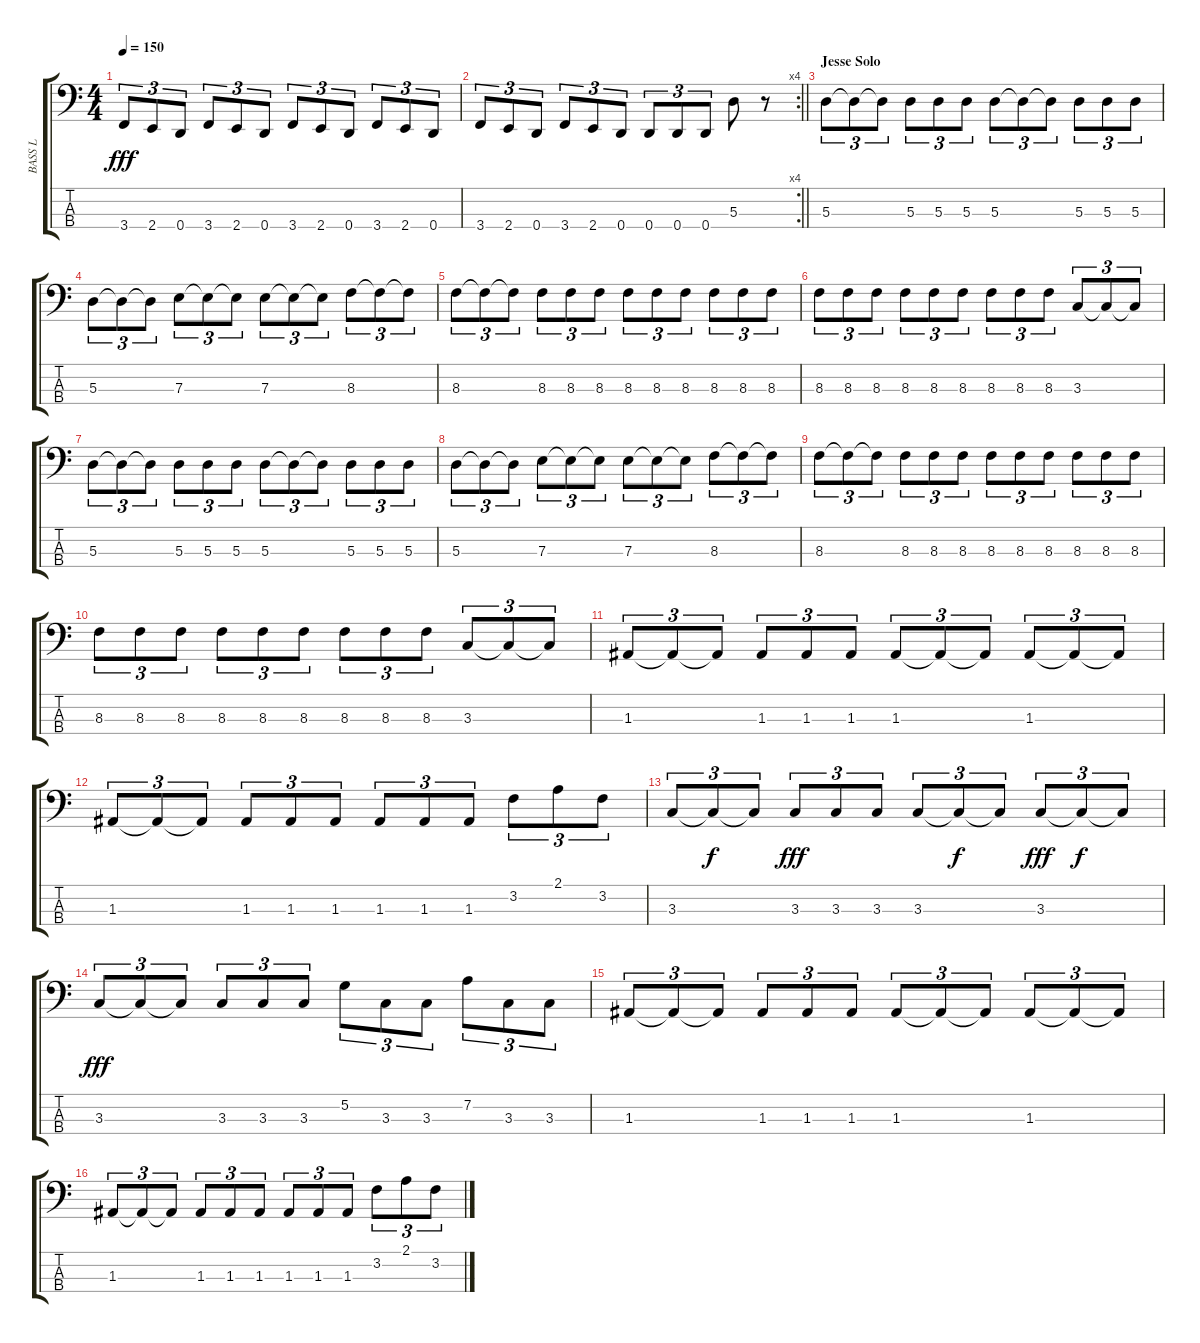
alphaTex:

\track ("BASS L" "BASS L") {instrument slapbass2}
\staff {score tabs}
\tuning (G2 D2 A1 D1) {hide}
\ts (4 4)
\tempo 150
\clef f4
\ks c
3.4.8{tu (3 2) dy fff} 2.4.8{tu (3 2)} 0.4.8{tu (3 2)} 3.4.8{tu (3 2)} 2.4.8{tu (3 2)} 0.4.8{tu (3 2)} 3.4.8{tu (3 2)} 2.4.8{tu (3 2)} 0.4.8{tu (3 2)} 3.4.8{tu (3 2)} 2.4.8{tu (3 2)} 0.4.8{tu (3 2)} |
\rc 4
\barLineRight lightlight
3.4.8{tu (3 2)} 2.4.8{tu (3 2)} 0.4.8{tu (3 2)} 3.4.8{tu (3 2)} 2.4.8{tu (3 2)} 0.4.8{tu (3 2)} 0.4.8{tu (3 2)} 0.4.8{tu (3 2)} 0.4.8{tu (3 2)} 5.3.8 r.8 |
\section ("" "Jesse Solo")
5.3.8{tu (3 2)} 5.3{t}.8{tu (3 2)} 5.3{t}.8{tu (3 2)} 5.3.8{tu (3 2)} 5.3.8{tu (3 2)} 5.3.8{tu (3 2)} 5.3.8{tu (3 2)} 5.3{t}.8{tu (3 2)} 5.3{t}.8{tu (3 2)} 5.3.8{tu (3 2)} 5.3.8{tu (3 2)} 5.3.8{tu (3 2)} |
5.3.8{tu (3 2)} 5.3{t}.8{tu (3 2)} 5.3{t}.8{tu (3 2)} 7.3.8{tu (3 2)} 7.3{t}.8{tu (3 2)} 7.3{t}.8{tu (3 2)} 7.3.8{tu (3 2)} 7.3{t}.8{tu (3 2)} 7.3{t}.8{tu (3 2)} 8.3.8{tu (3 2)} 8.3{t}.8{tu (3 2)} 8.3{t}.8{tu (3 2)} |
8.3.8{tu (3 2)} 8.3{t}.8{tu (3 2)} 8.3{t}.8{tu (3 2)} 8.3.8{tu (3 2)} 8.3.8{tu (3 2)} 8.3.8{tu (3 2)} 8.3.8{tu (3 2)} 8.3.8{tu (3 2)} 8.3.8{tu (3 2)} 8.3.8{tu (3 2)} 8.3.8{tu (3 2)} 8.3.8{tu (3 2)} |
8.3.8{tu (3 2)} 8.3.8{tu (3 2)} 8.3.8{tu (3 2)} 8.3.8{tu (3 2)} 8.3.8{tu (3 2)} 8.3.8{tu (3 2)} 8.3.8{tu (3 2)} 8.3.8{tu (3 2)} 8.3.8{tu (3 2)} 3.3.8{tu (3 2)} 3.3{t}.8{tu (3 2)} 3.3{t}.8{tu (3 2)} |
5.3.8{tu (3 2)} 5.3{t}.8{tu (3 2)} 5.3{t}.8{tu (3 2)} 5.3.8{tu (3 2)} 5.3.8{tu (3 2)} 5.3.8{tu (3 2)} 5.3.8{tu (3 2)} 5.3{t}.8{tu (3 2)} 5.3{t}.8{tu (3 2)} 5.3.8{tu (3 2)} 5.3.8{tu (3 2)} 5.3.8{tu (3 2)} |
5.3.8{tu (3 2)} 5.3{t}.8{tu (3 2)} 5.3{t}.8{tu (3 2)} 7.3.8{tu (3 2)} 7.3{t}.8{tu (3 2)} 7.3{t}.8{tu (3 2)} 7.3.8{tu (3 2)} 7.3{t}.8{tu (3 2)} 7.3{t}.8{tu (3 2)} 8.3.8{tu (3 2)} 8.3{t}.8{tu (3 2)} 8.3{t}.8{tu (3 2)} |
8.3.8{tu (3 2)} 8.3{t}.8{tu (3 2)} 8.3{t}.8{tu (3 2)} 8.3.8{tu (3 2)} 8.3.8{tu (3 2)} 8.3.8{tu (3 2)} 8.3.8{tu (3 2)} 8.3.8{tu (3 2)} 8.3.8{tu (3 2)} 8.3.8{tu (3 2)} 8.3.8{tu (3 2)} 8.3.8{tu (3 2)} |
8.3.8{tu (3 2)} 8.3.8{tu (3 2)} 8.3.8{tu (3 2)} 8.3.8{tu (3 2)} 8.3.8{tu (3 2)} 8.3.8{tu (3 2)} 8.3.8{tu (3 2)} 8.3.8{tu (3 2)} 8.3.8{tu (3 2)} 3.3.8{tu (3 2)} 3.3{t}.8{tu (3 2)} 3.3{t}.8{tu (3 2)} |
1.3.8{tu (3 2)} 1.3{t}.8{tu (3 2)} 1.3{t}.8{tu (3 2)} 1.3.8{tu (3 2)} 1.3.8{tu (3 2)} 1.3.8{tu (3 2)} 1.3.8{tu (3 2)} 1.3{t}.8{tu (3 2)} 1.3{t}.8{tu (3 2)} 1.3.8{tu (3 2)} 1.3{t}.8{tu (3 2)} 1.3{t}.8{tu (3 2)} |
1.3.8{tu (3 2)} 1.3{t}.8{tu (3 2)} 1.3{t}.8{tu (3 2)} 1.3.8{tu (3 2)} 1.3.8{tu (3 2)} 1.3.8{tu (3 2)} 1.3.8{tu (3 2)} 1.3.8{tu (3 2)} 1.3.8{tu (3 2)} 3.2.8{tu (3 2)} 2.1.8{tu (3 2)} 3.2.8{tu (3 2)} |
3.3.8{tu (3 2)} 3.3{t}.8{tu (3 2) dy f} 3.3{t}.8{tu (3 2)} 3.3.8{tu (3 2) dy fff} 3.3.8{tu (3 2)} 3.3.8{tu (3 2)} 3.3.8{tu (3 2)} 3.3{t}.8{tu (3 2) dy f} 3.3{t}.8{tu (3 2)} 3.3.8{tu (3 2) dy fff} 3.3{t}.8{tu (3 2) dy f} 3.3{t}.8{tu (3 2)} |
3.3.8{tu (3 2) dy fff} 3.3{t}.8{tu (3 2)} 3.3{t}.8{tu (3 2)} 3.3.8{tu (3 2)} 3.3.8{tu (3 2)} 3.3.8{tu (3 2)} 5.2.8{tu (3 2)} 3.3.8{tu (3 2)} 3.3.8{tu (3 2)} 7.2.8{tu (3 2)} 3.3.8{tu (3 2)} 3.3.8{tu (3 2)} |
1.3.8{tu (3 2)} 1.3{t}.8{tu (3 2)} 1.3{t}.8{tu (3 2)} 1.3.8{tu (3 2)} 1.3.8{tu (3 2)} 1.3.8{tu (3 2)} 1.3.8{tu (3 2)} 1.3{t}.8{tu (3 2)} 1.3{t}.8{tu (3 2)} 1.3.8{tu (3 2)} 1.3{t}.8{tu (3 2)} 1.3{t}.8{tu (3 2)} |
1.3.8{tu (3 2)} 1.3{t}.8{tu (3 2)} 1.3{t}.8{tu (3 2)} 1.3.8{tu (3 2)} 1.3.8{tu (3 2)} 1.3.8{tu (3 2)} 1.3.8{tu (3 2)} 1.3.8{tu (3 2)} 1.3.8{tu (3 2)} 3.2.8{tu (3 2)} 2.1.8{tu (3 2)} 3.2.8{tu (3 2)}
